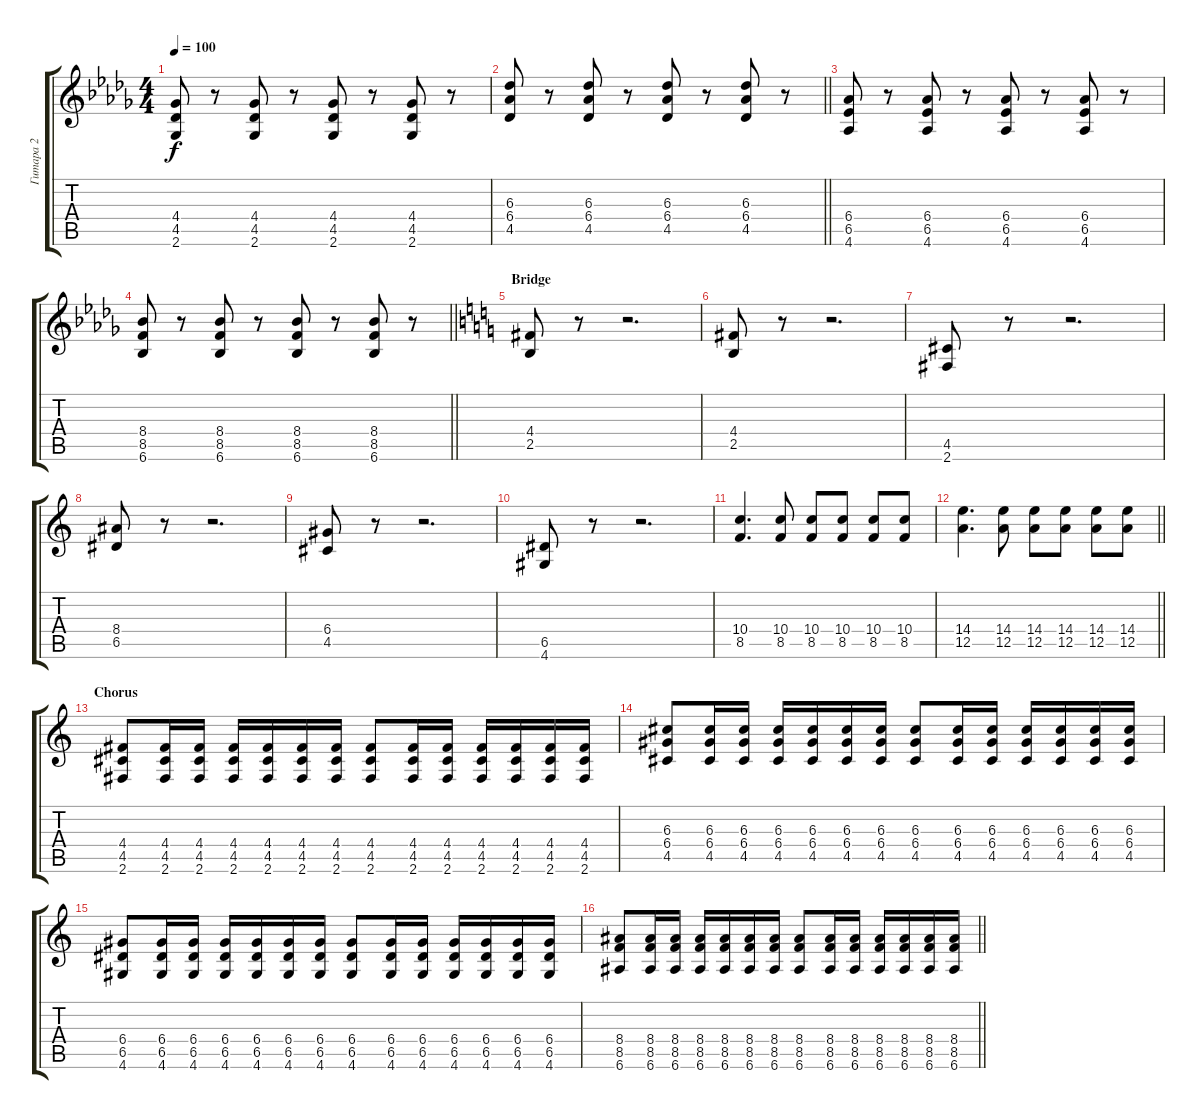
\track ("Гитара 2" "Гитара 2") {instrument overdrivenguitar}
\staff {score tabs}
\tuning (E4 B3 G3 D3 A2 E2) {hide}
\ts (4 4)
\tempo 100
\clef g2
\ks db
(4.4 4.5 2.6).8{dy f} r.8 (4.4 4.5 2.6).8 r.8 (4.4 4.5 2.6).8 r.8 (4.4 4.5 2.6).8 r.8 |
\barLineRight lightlight
(6.3 6.4 4.5).8 r.8 (6.3 6.4 4.5).8 r.8 (6.3 6.4 4.5).8 r.8 (6.3 6.4 4.5).8 r.8 |
(6.4 6.5 4.6).8 r.8 (6.4 6.5 4.6).8 r.8 (6.4 6.5 4.6).8 r.8 (6.4 6.5 4.6).8 r.8 |
\barLineRight lightlight
(8.4 8.5 6.6).8 r.8 (8.4 8.5 6.6).8 r.8 (8.4 8.5 6.6).8 r.8 (8.4 8.5 6.6).8 r.8 |
\section ("" "Bridge")
\ks c
(4.4 2.5).8 r.8 r.2{d} |
(4.4 2.5).8 r.8 r.2{d} |
(4.5 2.6).8 r.8 r.2{d} |
(8.4 6.5).8 r.8 r.2{d} |
(6.4 4.5).8 r.8 r.2{d} |
(6.5 4.6).8 r.8 r.2{d} |
(10.4 8.5).4{d} (10.4 8.5).8 (10.4 8.5).8 (10.4 8.5).8 (10.4 8.5).8 (10.4 8.5).8 |
\barLineRight lightlight
(14.4 12.5).4{d} (14.4 12.5).8 (14.4 12.5).8 (14.4 12.5).8 (14.4 12.5).8 (14.4 12.5).8 |
\section ("" "Chorus")
(4.4 4.5 2.6).8 (4.4 4.5 2.6).16 (4.4 4.5 2.6).16 (4.4 4.5 2.6).16 (4.4 4.5 2.6).16 (4.4 4.5 2.6).16 (4.4 4.5 2.6).16 (4.4 4.5 2.6).8 (4.4 4.5 2.6).16 (4.4 4.5 2.6).16 (4.4 4.5 2.6).16 (4.4 4.5 2.6).16 (4.4 4.5 2.6).16 (4.4 4.5 2.6).16 |
(6.3 6.4 4.5).8 (6.3 6.4 4.5).16 (6.3 6.4 4.5).16 (6.3 6.4 4.5).16 (6.3 6.4 4.5).16 (6.3 6.4 4.5).16 (6.3 6.4 4.5).16 (6.3 6.4 4.5).8 (6.3 6.4 4.5).16 (6.3 6.4 4.5).16 (6.3 6.4 4.5).16 (6.3 6.4 4.5).16 (6.3 6.4 4.5).16 (6.3 6.4 4.5).16 |
(6.4 6.5 4.6).8 (6.4 6.5 4.6).16 (6.4 6.5 4.6).16 (6.4 6.5 4.6).16 (6.4 6.5 4.6).16 (6.4 6.5 4.6).16 (6.4 6.5 4.6).16 (6.4 6.5 4.6).8 (6.4 6.5 4.6).16 (6.4 6.5 4.6).16 (6.4 6.5 4.6).16 (6.4 6.5 4.6).16 (6.4 6.5 4.6).16 (6.4 6.5 4.6).16 |
\barLineRight lightlight
(8.4 8.5 6.6).8 (8.4 8.5 6.6).16 (8.4 8.5 6.6).16 (8.4 8.5 6.6).16 (8.4 8.5 6.6).16 (8.4 8.5 6.6).16 (8.4 8.5 6.6).16 (8.4 8.5 6.6).8 (8.4 8.5 6.6).16 (8.4 8.5 6.6).16 (8.4 8.5 6.6).16 (8.4 8.5 6.6).16 (8.4 8.5 6.6).16 (8.4 8.5 6.6).16
